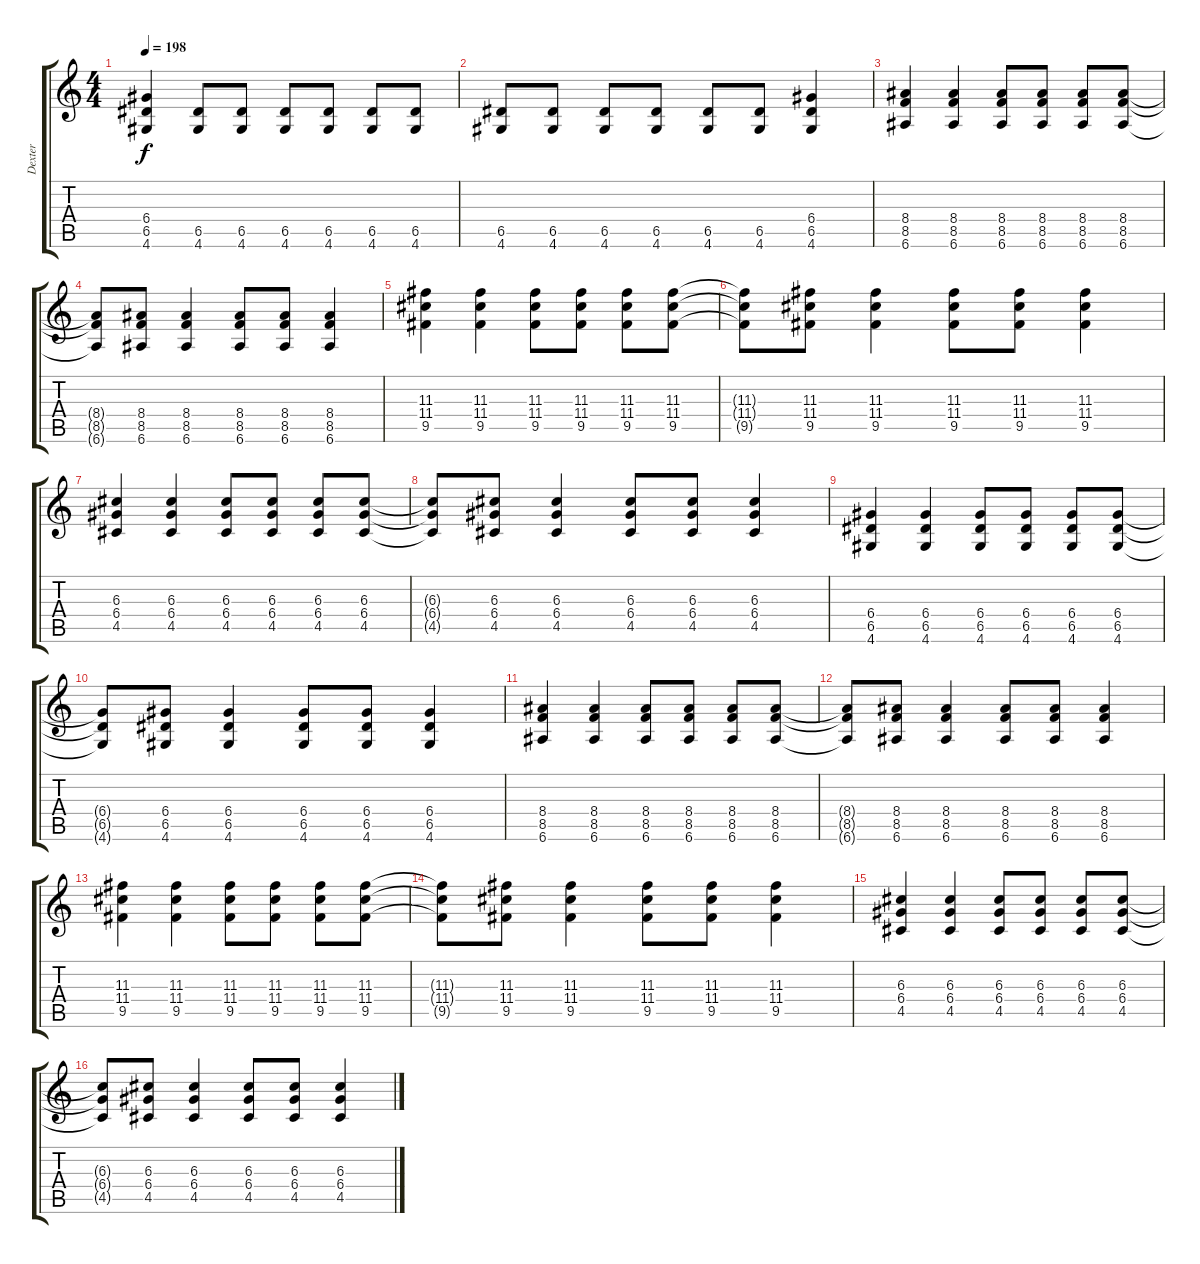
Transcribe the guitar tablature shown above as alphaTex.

\track ("Dexter" "Dexter") {instrument overdrivenguitar}
\staff {score tabs}
\tuning (E4 B3 G3 D3 A2 E2) {hide}
\ts (4 4)
\tempo 198
\clef g2
\ks c
(6.4 6.5 4.6).4{dy f} (6.5 4.6).8 (6.5 4.6).8 (6.5 4.6).8 (6.5 4.6).8 (6.5 4.6).8 (6.5 4.6).8 |
(6.5 4.6).8 (6.5 4.6).8 (6.5 4.6).8 (6.5 4.6).8 (6.5 4.6).8 (6.5 4.6).8 (6.4 6.5 4.6).4 |
(8.4 8.5 6.6).4 (8.4 8.5 6.6).4 (8.4 8.5 6.6).8 (8.4 8.5 6.6).8 (8.4 8.5 6.6).8 (8.4 8.5 6.6).8 |
(8.4{t} 8.5{t} 6.6{t}).8 (8.4 8.5 6.6).8 (8.4 8.5 6.6).4 (8.4 8.5 6.6).8 (8.4 8.5 6.6).8 (8.4 8.5 6.6).4 |
(11.3 11.4 9.5).4 (11.3 11.4 9.5).4 (11.3 11.4 9.5).8 (11.3 11.4 9.5).8 (11.3 11.4 9.5).8 (11.3 11.4 9.5).8 |
(11.3{t} 11.4{t} 9.5{t}).8 (11.3 11.4 9.5).8 (11.3 11.4 9.5).4 (11.3 11.4 9.5).8 (11.3 11.4 9.5).8 (11.3 11.4 9.5).4 |
(6.3 6.4 4.5).4 (6.3 6.4 4.5).4 (6.3 6.4 4.5).8 (6.3 6.4 4.5).8 (6.3 6.4 4.5).8 (6.3 6.4 4.5).8 |
(6.3{t} 6.4{t} 4.5{t}).8 (6.3 6.4 4.5).8 (6.3 6.4 4.5).4 (6.3 6.4 4.5).8 (6.3 6.4 4.5).8 (6.3 6.4 4.5).4 |
(6.4 6.5 4.6).4 (6.4 6.5 4.6).4 (6.4 6.5 4.6).8 (6.4 6.5 4.6).8 (6.4 6.5 4.6).8 (6.4 6.5 4.6).8 |
(6.4{t} 6.5{t} 4.6{t}).8 (6.4 6.5 4.6).8 (6.4 6.5 4.6).4 (6.4 6.5 4.6).8 (6.4 6.5 4.6).8 (6.4 6.5 4.6).4 |
(8.4 8.5 6.6).4 (8.4 8.5 6.6).4 (8.4 8.5 6.6).8 (8.4 8.5 6.6).8 (8.4 8.5 6.6).8 (8.4 8.5 6.6).8 |
(8.4{t} 8.5{t} 6.6{t}).8 (8.4 8.5 6.6).8 (8.4 8.5 6.6).4 (8.4 8.5 6.6).8 (8.4 8.5 6.6).8 (8.4 8.5 6.6).4 |
(11.3 11.4 9.5).4 (11.3 11.4 9.5).4 (11.3 11.4 9.5).8 (11.3 11.4 9.5).8 (11.3 11.4 9.5).8 (11.3 11.4 9.5).8 |
(11.3{t} 11.4{t} 9.5{t}).8 (11.3 11.4 9.5).8 (11.3 11.4 9.5).4 (11.3 11.4 9.5).8 (11.3 11.4 9.5).8 (11.3 11.4 9.5).4 |
(6.3 6.4 4.5).4 (6.3 6.4 4.5).4 (6.3 6.4 4.5).8 (6.3 6.4 4.5).8 (6.3 6.4 4.5).8 (6.3 6.4 4.5).8 |
(6.3{t} 6.4{t} 4.5{t}).8 (6.3 6.4 4.5).8 (6.3 6.4 4.5).4 (6.3 6.4 4.5).8 (6.3 6.4 4.5).8 (6.3 6.4 4.5).4
